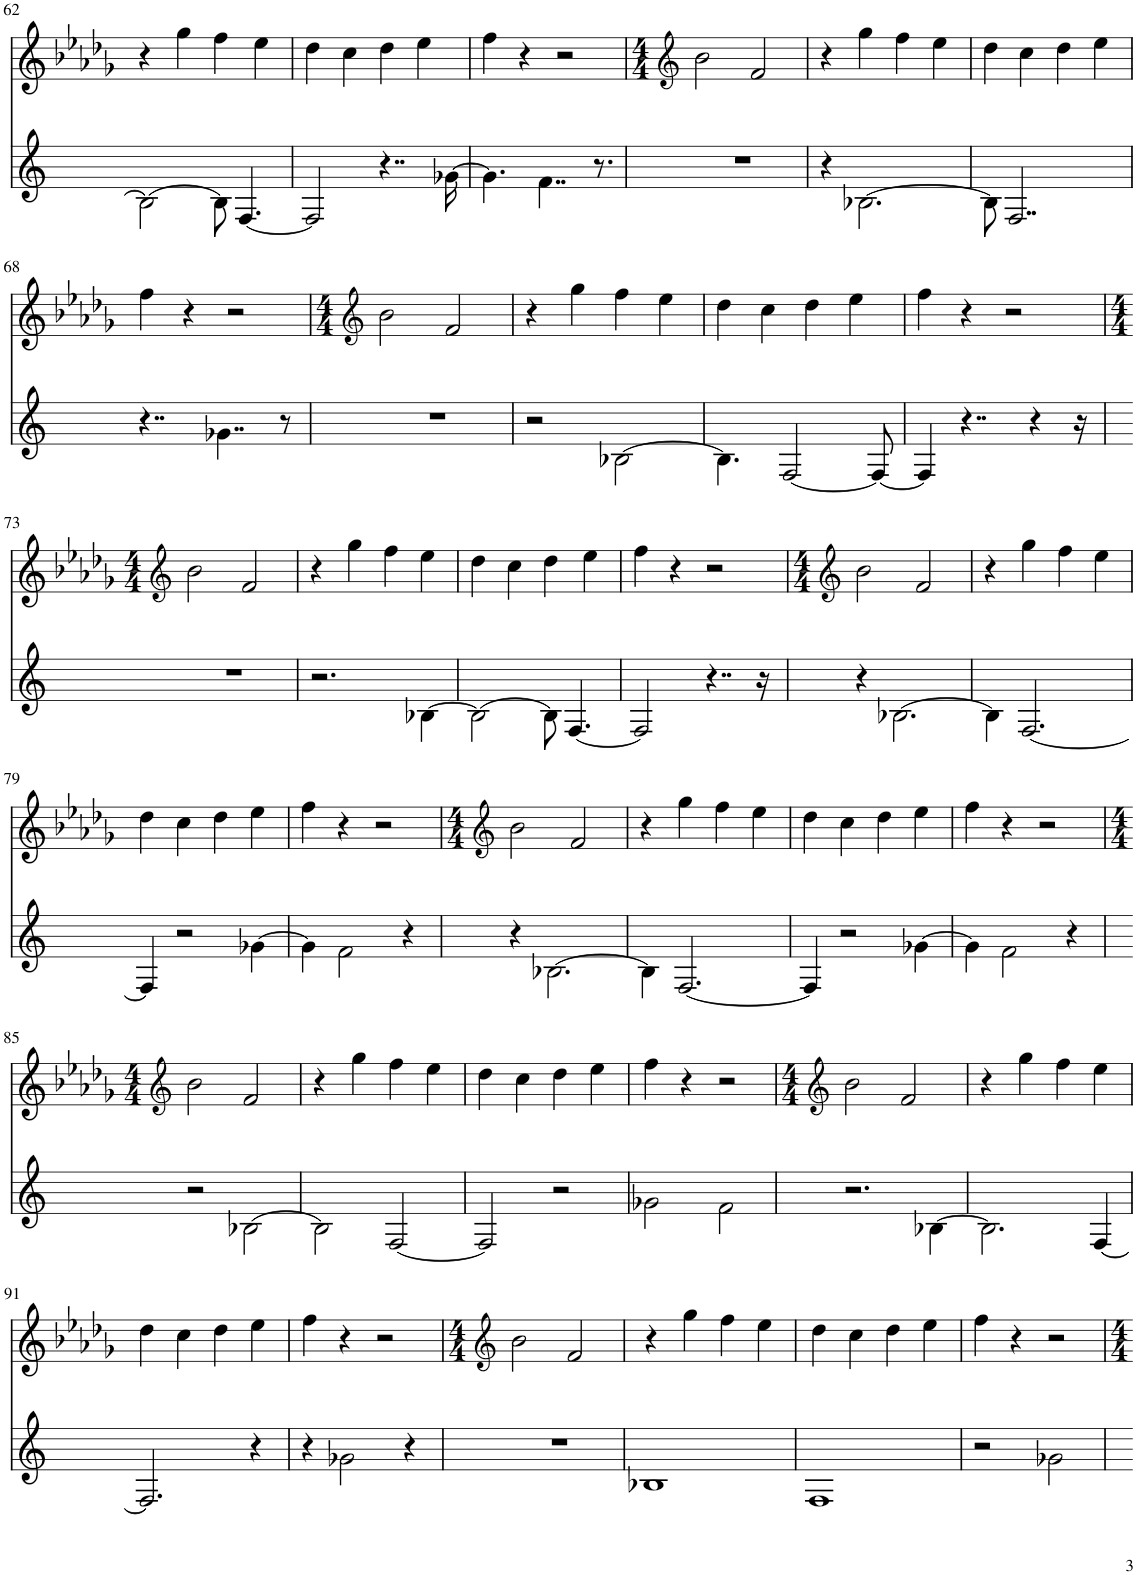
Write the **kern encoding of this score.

**kern	**kern
*part2	*part1
*staff2	*staff1
*I"Piano	*I"Piano
*I'Pno	*I'Pno
!!LO:PB:g=z
*clefG2	*clefG2
*k[]	*k[b-e-a-d-g-]
*M4/4	*M4/4
=62	=62
2B-\_	4r
.	4gg-\
8B-\]	4ff\
[4.F/	.
.	4ee-\
=63	=63
2F/]	4dd-\
.	4cc\
4..r	4dd-\
.	4ee-\
[16g-X\	.
=64	=64
4.g-\]	4ff\
.	4r
4..f\	.
.	2r
8.r	.
=65	=65
*	*clefG2
*	*M4/4
1r	2b-\
.	2f/
=66	=66
4r	4r
[2.B-X\	4gg-\
.	4ff\
.	4ee-\
=67	=67
8B-\]	4dd-\
2..F/	.
.	4cc\
.	4dd-\
.	4ee-\
!!LO:LB:g=z
=68	=68
4..r	4ff\
.	4r
4..g-X\	.
.	2r
8r	.
=69	=69
*	*clefG2
*	*M4/4
1r	2b-\
.	2f/
=70	=70
2r	4r
.	4gg-\
[2B-X\	4ff\
.	4ee-\
=71	=71
4.B-\]	4dd-\
.	4cc\
[2F/	.
.	4dd-\
.	4ee-\
8F/_	.
=72	=72
4F/]	4ff\
4..r	4r
.	2r
4r	.
16r	.
!!LO:LB:g=z
=73	=73
*	*clefG2
*	*M4/4
1r	2b-\
.	2f/
=74	=74
2.r	4r
.	4gg-\
.	4ff\
[4B-X\	4ee-\
=75	=75
2B-\_	4dd-\
.	4cc\
8B-\]	4dd-\
[4.F/	.
.	4ee-\
=76	=76
2F/]	4ff\
.	4r
4..r	2r
16r	.
=77	=77
*	*clefG2
*	*M4/4
4r	2b-\
[2.B-X\	.
.	2f/
=78	=78
4B-\]	4r
[2.F/	4gg-\
.	4ff\
.	4ee-\
!!LO:LB:g=z
=79	=79
4F/]	4dd-\
2r	4cc\
.	4dd-\
[4g-X\	4ee-\
=80	=80
4g-\]	4ff\
2f\	4r
.	2r
4r	.
=81	=81
*	*clefG2
*	*M4/4
4r	2b-\
[2.B-X\	.
.	2f/
=82	=82
4B-\]	4r
[2.F/	4gg-\
.	4ff\
.	4ee-\
=83	=83
4F/]	4dd-\
2r	4cc\
.	4dd-\
[4g-X\	4ee-\
=84	=84
4g-\]	4ff\
2f\	4r
.	2r
4r	.
!!LO:LB:g=z
=85	=85
*	*clefG2
*	*M4/4
2r	2b-\
[2B-X\	2f/
=86	=86
2B-\]	4r
.	4gg-\
[2F/	4ff\
.	4ee-\
=87	=87
2F/]	4dd-\
.	4cc\
2r	4dd-\
.	4ee-\
=88	=88
2g-X\	4ff\
.	4r
2f\	2r
=89	=89
*	*clefG2
*	*M4/4
2.r	2b-\
.	2f/
[4B-X\	.
=90	=90
2.B-\]	4r
.	4gg-\
.	4ff\
[4F/	4ee-\
!!LO:LB:g=z
=91	=91
2.F/]	4dd-\
.	4cc\
.	4dd-\
4r	4ee-\
=92	=92
4r	4ff\
2g-X\	4r
.	2r
4r	.
=93	=93
*	*clefG2
*	*M4/4
1r	2b-\
.	2f/
=94	=94
1B-X	4r
.	4gg-\
.	4ff\
.	4ee-\
=95	=95
1F	4dd-\
.	4cc\
.	4dd-\
.	4ee-\
=96	=96
2r	4ff\
.	4r
2g-X\	2r
=	=
*-	*-
